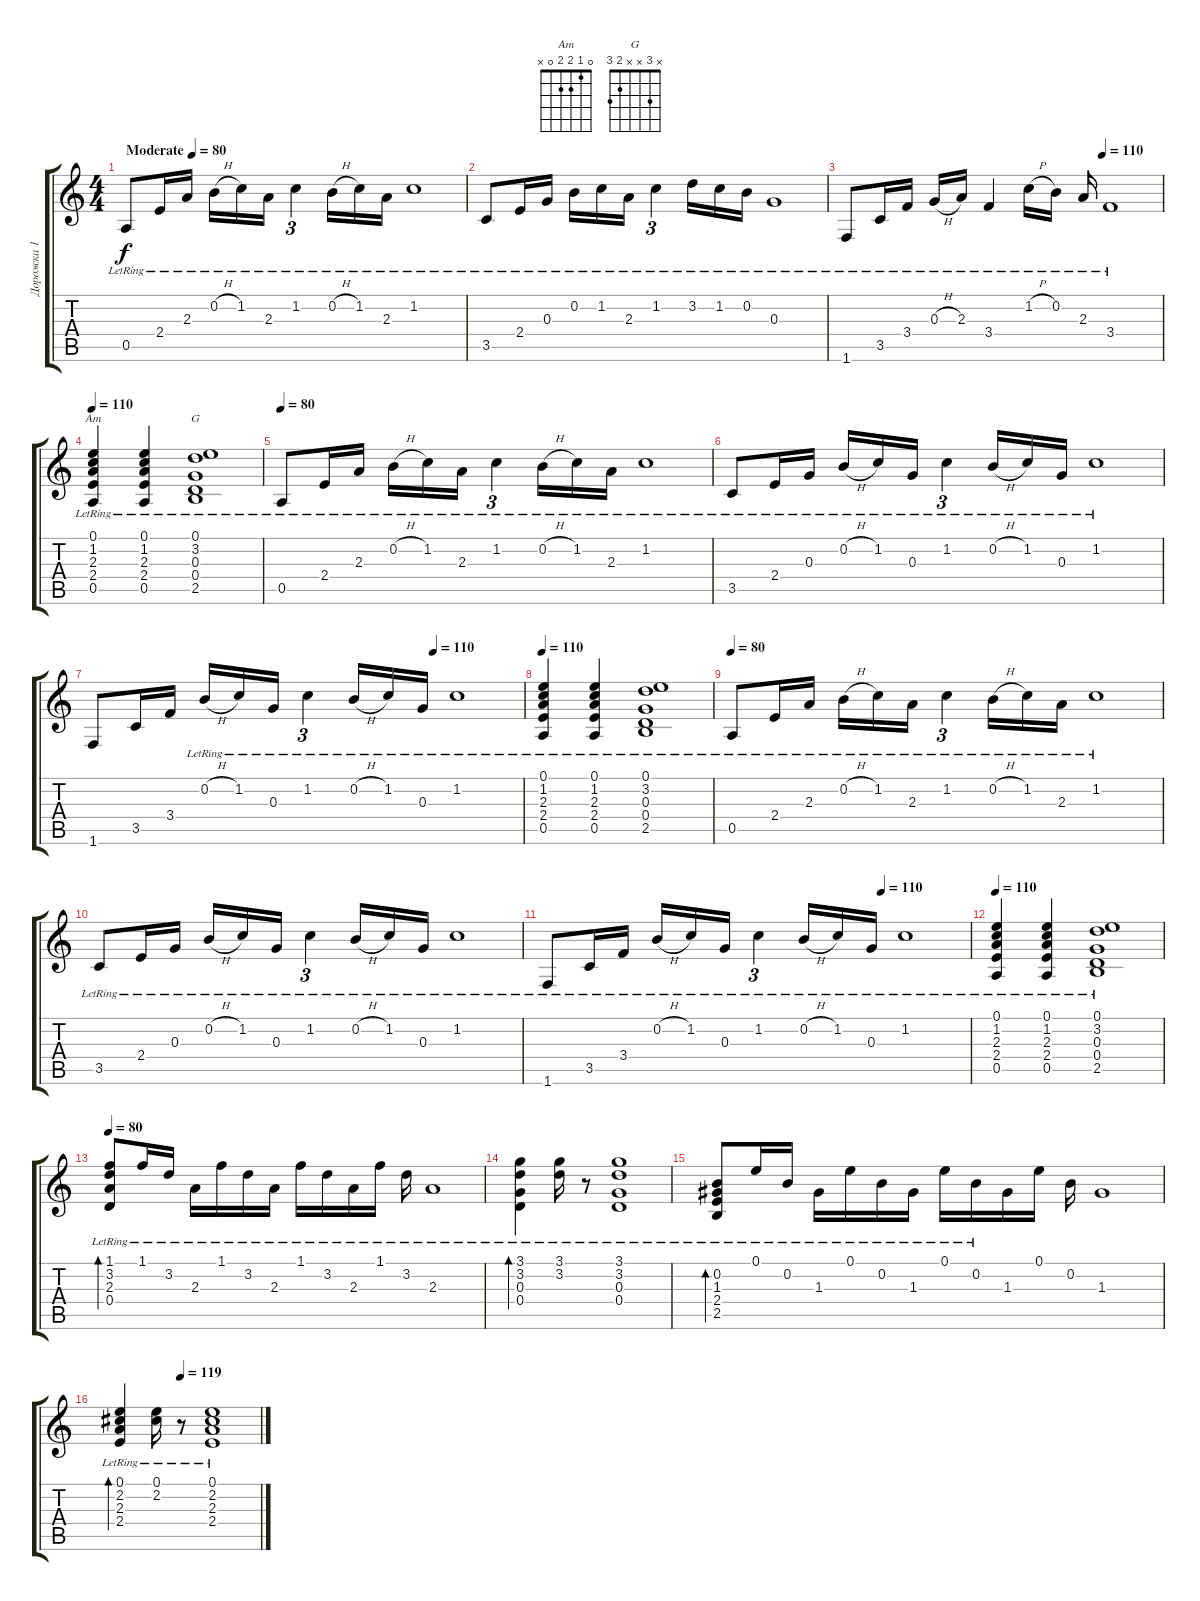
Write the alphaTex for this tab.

\track ("Дорожка 1" "Дорожка 1") {instrument electricguitarclean}
\staff {score tabs}
\tuning (E4 B3 G3 D3 A2 E2) {hide}
\chord ("Am" 0 1 2 2 0 x)
\chord ("G" x 3 x x 2 3)
\ts (4 4)
\tempo (80 "Moderate")
\clef g2
\ks c
0.5{lr}.8{dy f instrument electricguitarclean} 2.4{lr}.16 2.3{lr}.16 0.2{h lr}.16 1.2{lr}.16 2.3{lr}.16 1.2{lr}.4{tu (3 2)} 0.2{h lr}.16 1.2{lr}.16 2.3{lr}.16 1.2{lr}.1 |
3.5{lr}.8 2.4{lr}.16 0.3{lr}.16 0.2{lr}.16 1.2{lr}.16 2.3{lr}.16 1.2{lr}.4{tu (3 2)} 3.2{lr}.16 1.2{lr}.16 0.2{lr}.16 0.3{lr}.1 |
\tempo (110 0.8125)
1.6{lr}.8 3.5{lr}.16 3.4{lr}.16 0.3{h lr}.16 2.3{lr}.16 3.4{lr}.4 1.2{h lr}.16 0.2{lr}.16 2.3{lr}.16 3.4{lr}.1 |
\tempo 110
(0.1{lr} 1.2{lr} 2.3{lr} 2.4{lr} 0.5{lr}).4{ch "Am"} (0.1{lr} 1.2{lr} 2.3{lr} 2.4{lr} 0.5{lr}).4 (0.1{lr} 3.2{lr} 0.3{lr} 0.4{lr} 2.5{lr}).1{ch "G"} |
\tempo 80
0.5{lr}.8 2.4{lr}.16 2.3{lr}.16 0.2{h lr}.16 1.2{lr}.16 2.3{lr}.16 1.2{lr}.4{tu (3 2)} 0.2{h lr}.16 1.2{lr}.16 2.3{lr}.16 1.2{lr}.1 |
3.5{lr}.8 2.4{lr}.16 0.3{lr}.16 0.2{h lr}.16 1.2{lr}.16 0.3{lr}.16 1.2{lr}.4{tu (3 2)} 0.2{h lr}.16 1.2{lr}.16 0.3{lr}.16 1.2{lr}.1 |
\tempo (110 0.7916666666666666)
1.6.8 3.5.16 3.4.16 0.2{h lr}.16 1.2{lr}.16 0.3{lr}.16 1.2{lr}.4{tu (3 2)} 0.2{h lr}.16 1.2{lr}.16 0.3{lr}.16 1.2{lr}.1 |
\tempo 110
(0.1{lr} 1.2{lr} 2.3{lr} 2.4{lr} 0.5{lr}).4 (0.1{lr} 1.2{lr} 2.3{lr} 2.4{lr} 0.5{lr}).4 (0.1{lr} 3.2{lr} 0.3{lr} 0.4{lr} 2.5{lr}).1 |
\tempo 80
0.5{lr}.8 2.4{lr}.16 2.3{lr}.16 0.2{h lr}.16 1.2{lr}.16 2.3{lr}.16 1.2{lr}.4{tu (3 2)} 0.2{h lr}.16 1.2{lr}.16 2.3{lr}.16 1.2{lr}.1 |
3.5{lr}.8 2.4{lr}.16 0.3{lr}.16 0.2{h lr}.16 1.2{lr}.16 0.3{lr}.16 1.2{lr}.4{tu (3 2)} 0.2{h lr}.16 1.2{lr}.16 0.3{lr}.16 1.2{lr}.1 |
\tempo (110 0.7916666666666666)
1.6{lr}.8 3.5{lr}.16 3.4{lr}.16 0.2{h lr}.16 1.2{lr}.16 0.3{lr}.16 1.2{lr}.4{tu (3 2)} 0.2{h lr}.16 1.2{lr}.16 0.3{lr}.16 1.2{lr}.1 |
\tempo 110
(0.1{lr} 1.2{lr} 2.3{lr} 2.4{lr} 0.5{lr}).4 (0.1{lr} 1.2{lr} 2.3{lr} 2.4{lr} 0.5{lr}).4 (0.1{lr} 3.2{lr} 0.3{lr} 0.4{lr} 2.5{lr}).1 |
\tempo 80
(1.1{lr} 3.2{lr} 2.3{lr} 0.4).8{bd 120} 1.1{lr}.16 3.2{lr}.16 2.3{lr}.16 1.1{lr}.16 3.2{lr}.16 2.3{lr}.16 1.1{lr}.16 3.2{lr}.16 2.3{lr}.16 1.1{lr}.16 3.2{lr}.16 2.3{lr}.1 |
(3.1{lr} 3.2{lr} 0.3{lr} 0.4{lr}).4{bd 120} (3.1{lr} 3.2{lr}).16 r.8 (3.1{lr} 3.2{lr} 0.3{lr} 0.4{lr}).1 |
(0.2{lr} 1.3{lr} 2.4{lr} 2.5).8{bd 120} 0.1{lr}.16 0.2{lr}.16 1.3{lr}.16 0.1{lr}.16 0.2{lr}.16 1.3{lr}.16 0.1{lr}.16 0.2{lr}.16 1.3.16 0.1.16 0.2.16 1.3.1 |
\tempo (119 0.4375)
(0.1{lr} 2.2{lr} 2.3{lr} 2.4{lr}).4{bd 120} (0.1{lr} 2.2{lr}).16 r.8 (0.1{lr} 2.2{lr} 2.3{lr} 2.4{lr}).1
